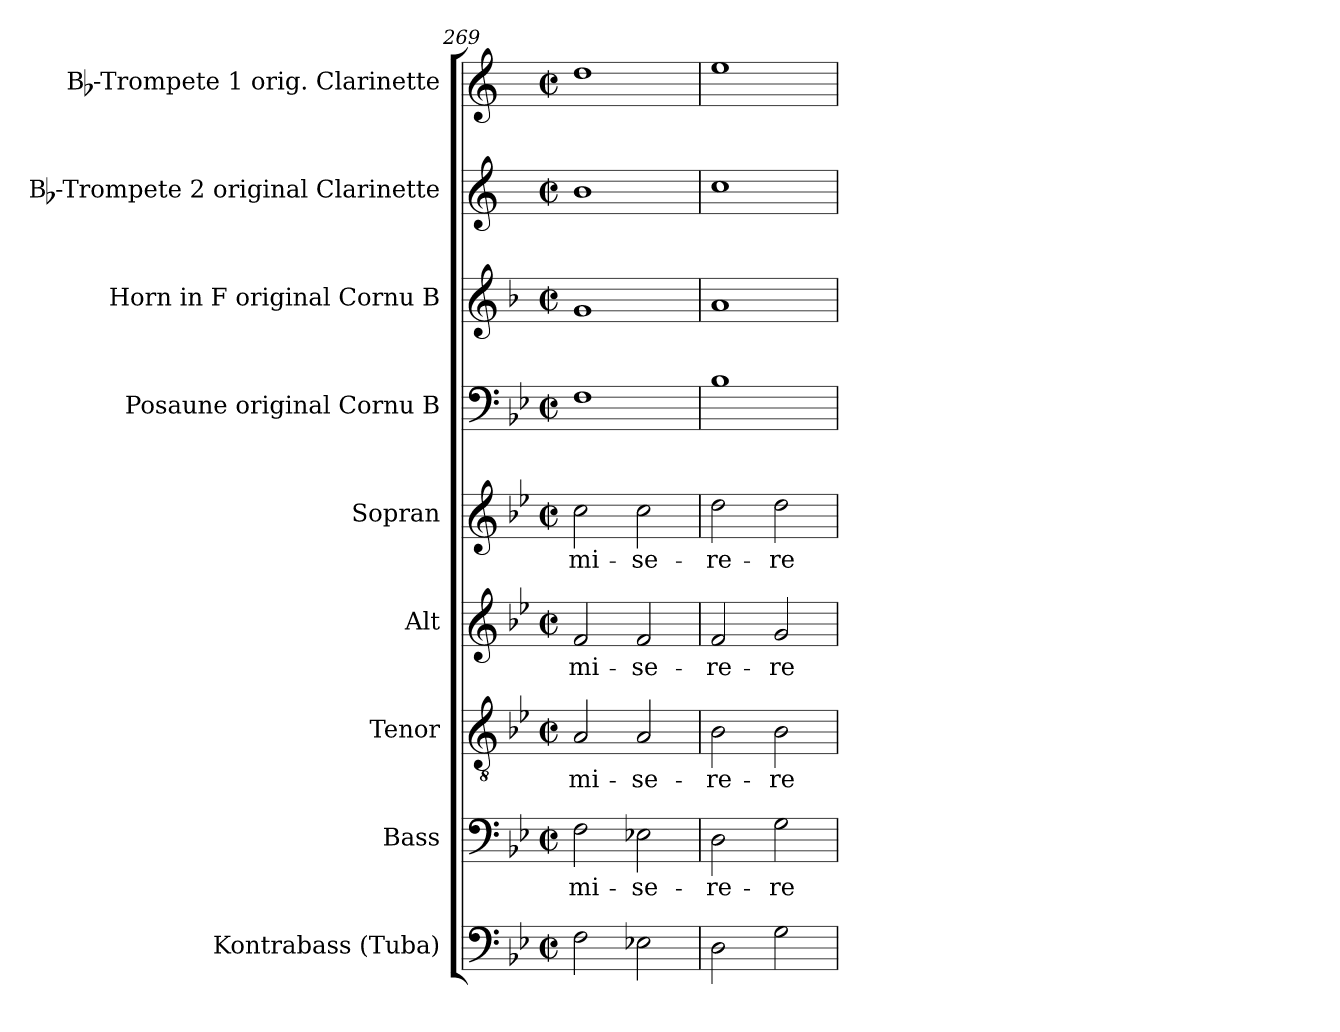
**kern	**kern	**text	**kern	**text	**kern	**text	**kern	**text	**kern	**kern	**kern	**kern
*part9	*part8	*part8	*part7	*part7	*part6	*part6	*part5	*part5	*part4	*part3	*part2	*part1
*staff9	*staff8	*staff8	*staff7	*staff7	*staff6	*staff6	*staff5	*staff5	*staff4	*staff3	*staff2	*staff1
*I"Kontrabass (Tuba)	*I"Bass	*	*I"Tenor	*	*I"Alt	*	*I"Sopran	*	*I"Posaune original Cornu B	*I"Horn in F original Cornu B	*I"Bb-Trompete 2 original Clarinette	*I"Bb-Trompete 1 orig. Clarinette
*I'Kb.	*I'B.	*	*I'T.	*	*I'A.	*	*I'S.	*	*I'Pos.	*I'Hrn.	*I'Bb Trp. 2	*I'Bb Trp. 1
!!LO:PB:g=z
*clefF4	*clefF4	*	*clefGv2	*	*clefG2	*	*clefG2	*	*clefF4	*clefG2	*clefG2	*clefG2
*ITrd7c12	*	*	*	*	*	*	*	*	*	*ITrd4c7	*ITrd1c2	*ITrd1c2
*k[b-e-]	*k[b-e-]	*	*k[b-e-]	*	*k[b-e-]	*	*k[b-e-]	*	*k[b-e-]	*k[b-e-]	*k[b-e-]	*k[b-e-]
*B-:	*B-:	*	*B-:	*	*B-:	*	*B-:	*	*B-:	*B-:	*B-:	*B-:
*M2/2	*M2/2	*	*M2/2	*	*M2/2	*	*M2/2	*	*M2/2	*M2/2	*M2/2	*M2/2
*met(c|)	*met(c|)	*	*met(c|)	*	*met(c|)	*	*met(c|)	*	*met(c|)	*met(c|)	*met(c|)	*met(c|)
=269	=269	=269	=269	=269	=269	=269	=269	=269	=269	=269	=269	=269
!	!	!LO:LY:b	!	!LO:LY:b	!	!LO:LY:b	!	!LO:LY:b	!	!	!	!
2FF\	2F\	mi-	2A/	mi-	2f/	mi-	2cc\	mi-	1F	1c	1a	1cc
!	!	!LO:LY:b	!	!LO:LY:b	!	!LO:LY:b	!	!LO:LY:b	!	!	!	!
2EE-X\	2E-X\	-se-	2A/	-se-	2f/	-se-	2cc\	-se-	.	.	.	.
=270	=270	=270	=270	=270	=270	=270	=270	=270	=270	=270	=270	=270
!	!	!LO:LY:b	!	!LO:LY:b	!	!LO:LY:b	!	!LO:LY:b	!	!	!	!
2DD\	2D\	-re-	2B-\	-re-	2f/	-re-	2dd\	-re-	1B-	1d	1b-	1dd
!	!	!LO:LY:b	!	!LO:LY:b	!	!LO:LY:b	!	!LO:LY:b	!	!	!	!
2GG\	2G\	-re	2B-\	-re	2g/	-re	2dd\	-re	.	.	.	.
=	=	=	=	=	=	=	=	=	=	=	=	=
*-	*-	*-	*-	*-	*-	*-	*-	*-	*-	*-	*-	*-
